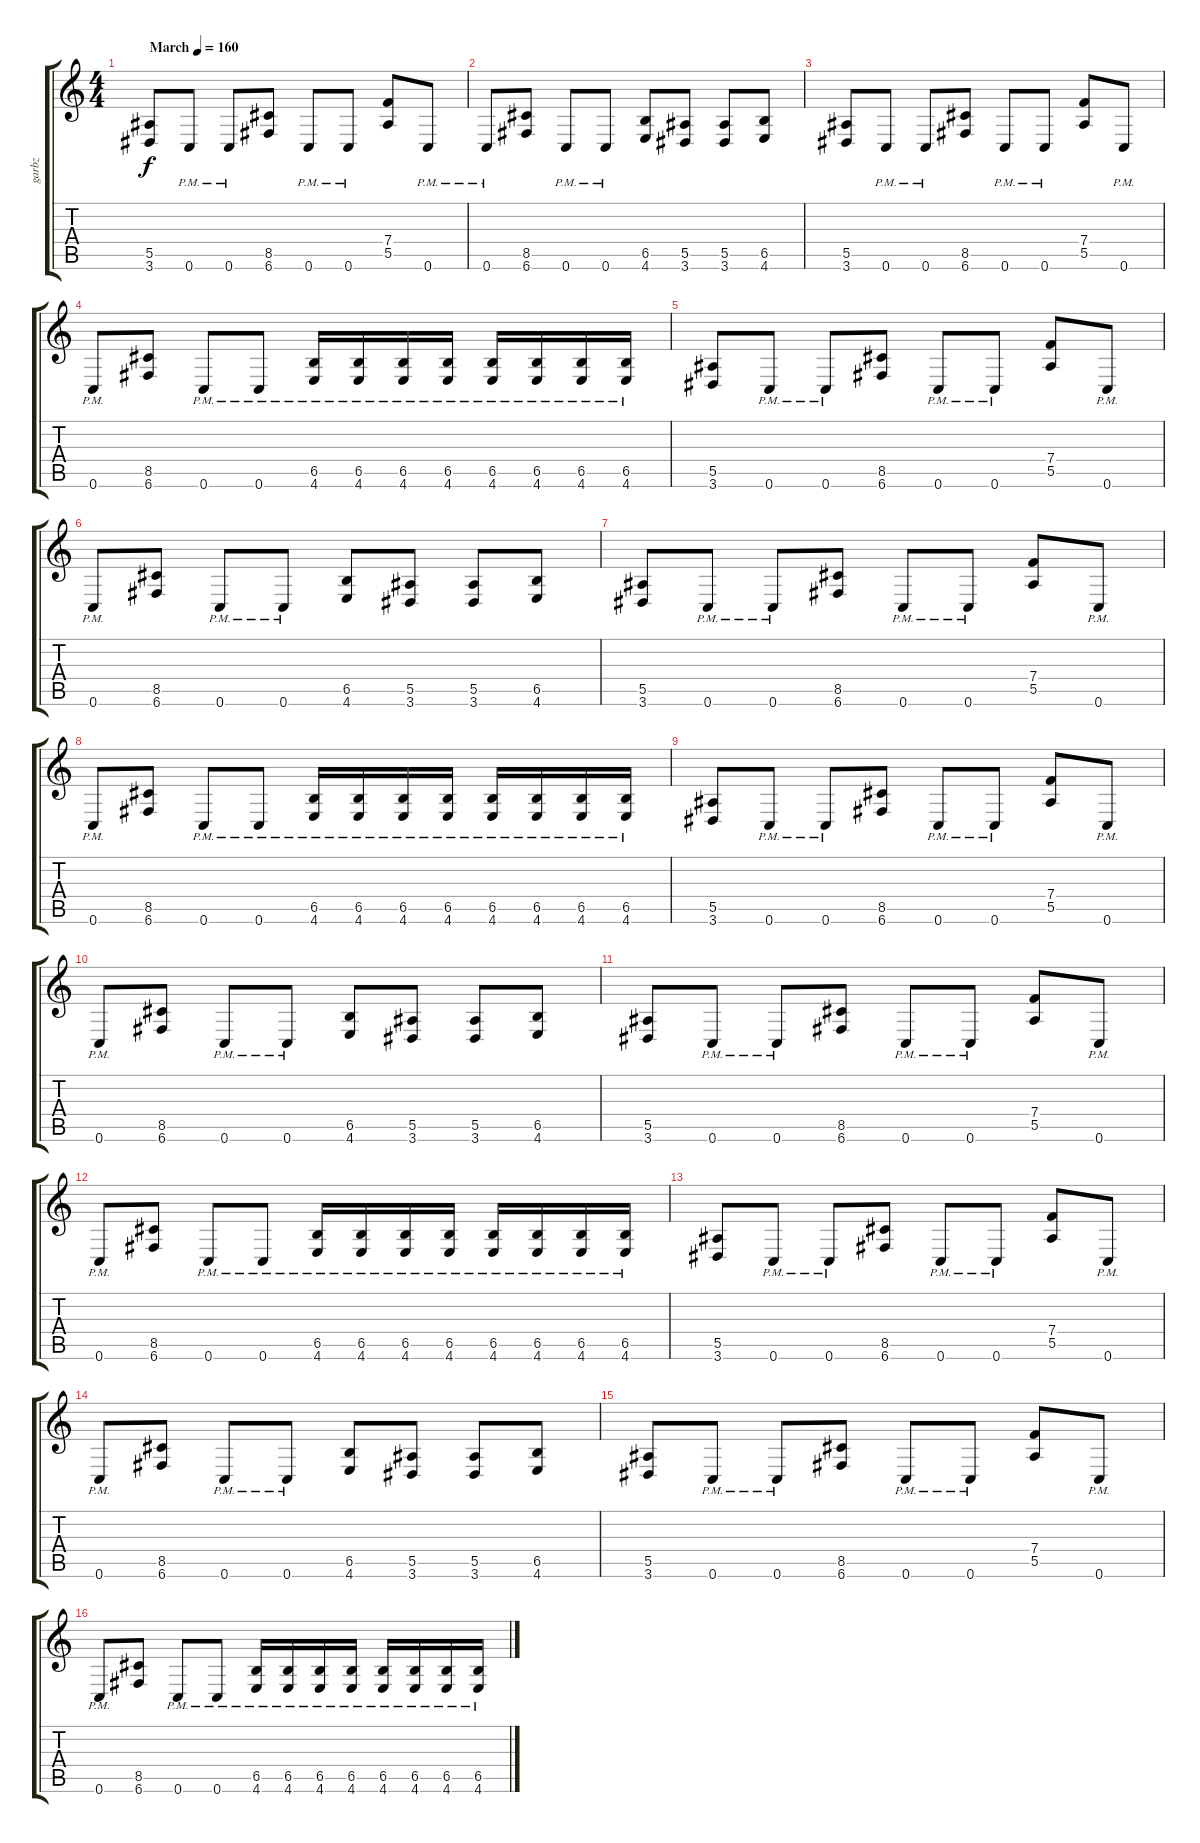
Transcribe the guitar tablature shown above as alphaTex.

\track ("garbz" "garbz") {instrument distortionguitar}
\staff {score tabs}
\tuning (C4 G3 Eb3 Bb2 F2 C2) {hide}
\ts (4 4)
\tempo (160 "March")
\clef g2
\ks c
(5.5 3.6).8{dy f instrument distortionguitar} 0.6{pm}.8 0.6{pm}.8 (8.5 6.6).8 0.6{pm}.8 0.6{pm}.8 (7.4 5.5).8 0.6{pm}.8 |
0.6{pm}.8 (8.5 6.6).8 0.6{pm}.8 0.6{pm}.8 (6.5 4.6).8 (5.5 3.6).8 (5.5 3.6).8 (6.5 4.6).8 |
(5.5 3.6).8 0.6{pm}.8 0.6{pm}.8 (8.5 6.6).8 0.6{pm}.8 0.6{pm}.8 (7.4 5.5).8 0.6{pm}.8 |
0.6{pm}.8 (8.5 6.6).8 0.6{pm}.8 0.6{pm}.8 (6.5{pm} 4.6{pm}).16 (6.5{pm} 4.6{pm}).16 (6.5{pm} 4.6{pm}).16 (6.5{pm} 4.6{pm}).16 (6.5{pm} 4.6{pm}).16 (6.5{pm} 4.6{pm}).16 (6.5{pm} 4.6{pm}).16 (6.5{pm} 4.6{pm}).16 |
(5.5 3.6).8 0.6{pm}.8 0.6{pm}.8 (8.5 6.6).8 0.6{pm}.8 0.6{pm}.8 (7.4 5.5).8 0.6{pm}.8 |
0.6{pm}.8 (8.5 6.6).8 0.6{pm}.8 0.6{pm}.8 (6.5 4.6).8 (5.5 3.6).8 (5.5 3.6).8 (6.5 4.6).8 |
(5.5 3.6).8 0.6{pm}.8 0.6{pm}.8 (8.5 6.6).8 0.6{pm}.8 0.6{pm}.8 (7.4 5.5).8 0.6{pm}.8 |
0.6{pm}.8 (8.5 6.6).8 0.6{pm}.8 0.6{pm}.8 (6.5{pm} 4.6{pm}).16 (6.5{pm} 4.6{pm}).16 (6.5{pm} 4.6{pm}).16 (6.5{pm} 4.6{pm}).16 (6.5{pm} 4.6{pm}).16 (6.5{pm} 4.6{pm}).16 (6.5{pm} 4.6{pm}).16 (6.5{pm} 4.6{pm}).16 |
(5.5 3.6).8 0.6{pm}.8 0.6{pm}.8 (8.5 6.6).8 0.6{pm}.8 0.6{pm}.8 (7.4 5.5).8 0.6{pm}.8 |
0.6{pm}.8 (8.5 6.6).8 0.6{pm}.8 0.6{pm}.8 (6.5 4.6).8 (5.5 3.6).8 (5.5 3.6).8 (6.5 4.6).8 |
(5.5 3.6).8 0.6{pm}.8 0.6{pm}.8 (8.5 6.6).8 0.6{pm}.8 0.6{pm}.8 (7.4 5.5).8 0.6{pm}.8 |
0.6{pm}.8 (8.5 6.6).8 0.6{pm}.8 0.6{pm}.8 (6.5{pm} 4.6{pm}).16 (6.5{pm} 4.6{pm}).16 (6.5{pm} 4.6{pm}).16 (6.5{pm} 4.6{pm}).16 (6.5{pm} 4.6{pm}).16 (6.5{pm} 4.6{pm}).16 (6.5{pm} 4.6{pm}).16 (6.5{pm} 4.6{pm}).16 |
(5.5 3.6).8 0.6{pm}.8 0.6{pm}.8 (8.5 6.6).8 0.6{pm}.8 0.6{pm}.8 (7.4 5.5).8 0.6{pm}.8 |
0.6{pm}.8 (8.5 6.6).8 0.6{pm}.8 0.6{pm}.8 (6.5 4.6).8 (5.5 3.6).8 (5.5 3.6).8 (6.5 4.6).8 |
(5.5 3.6).8 0.6{pm}.8 0.6{pm}.8 (8.5 6.6).8 0.6{pm}.8 0.6{pm}.8 (7.4 5.5).8 0.6{pm}.8 |
0.6{pm}.8 (8.5 6.6).8 0.6{pm}.8 0.6{pm}.8 (6.5{pm} 4.6{pm}).16 (6.5{pm} 4.6{pm}).16 (6.5{pm} 4.6{pm}).16 (6.5{pm} 4.6{pm}).16 (6.5{pm} 4.6{pm}).16 (6.5{pm} 4.6{pm}).16 (6.5{pm} 4.6{pm}).16 (6.5{pm} 4.6{pm}).16
